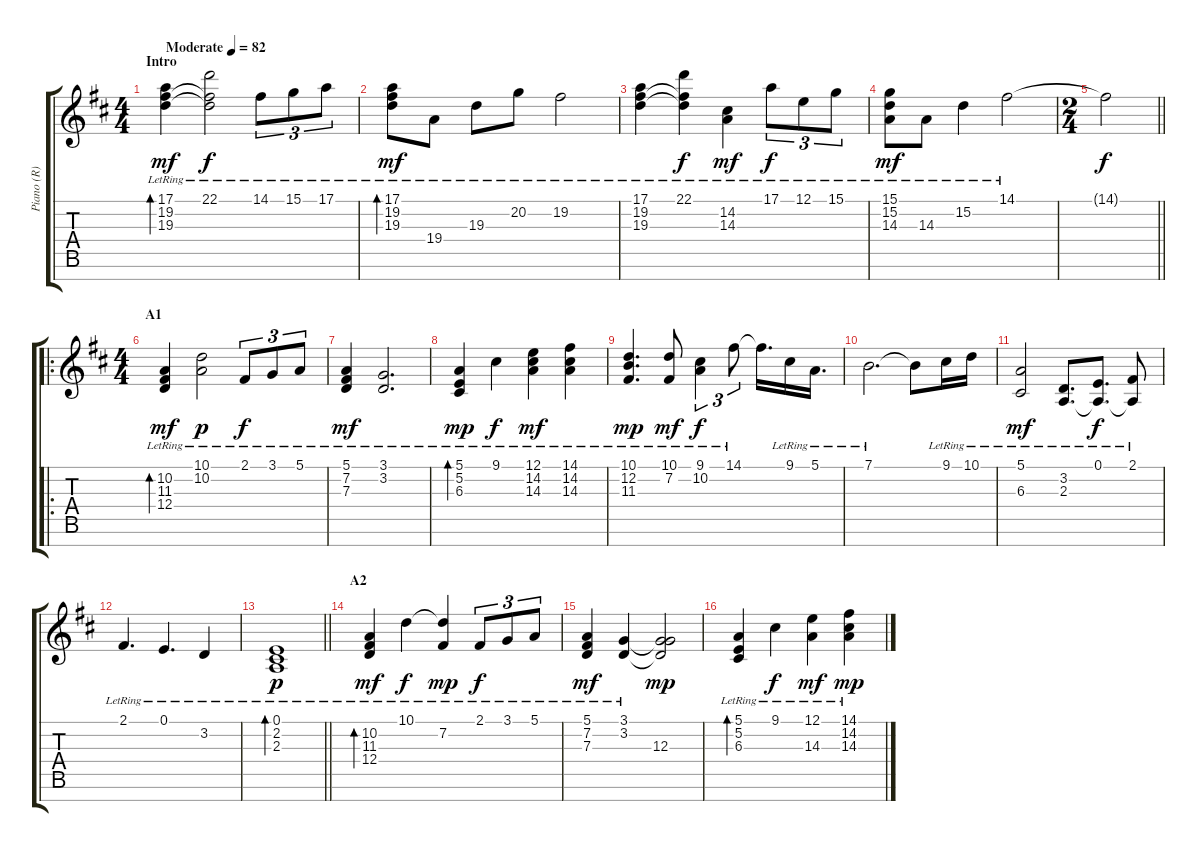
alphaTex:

\track ("Piano (R)" "Piano (R)") {instrument acousticgrandpiano}
\staff {score tabs}
\tuning (E4 B3 G3 D3 A2 E2 B1) {hide}
\ts (4 4)
\section ("" "Intro")
\tempo (82 "Moderate")
\clef g2
\ks d
(17.1{lr} 19.2{lr} 19.3{lr}).4{bd 240 dy mf instrument acousticgrandpiano} (22.1{lr} 19.2{t} 19.3{t}).2{dy f} 14.1{lr}.8{tu (3 2)} 15.1{lr}.8{tu (3 2)} 17.1{lr}.8{tu (3 2)} |
(17.1{lr} 19.2{lr} 19.3{lr}).8{bd 120 dy mf} 19.4{lr}.8 19.3{lr}.8 20.2{lr}.8 19.2{lr}.2 |
(17.1{lr} 19.2{lr} 19.3{lr}).4 (22.1{lr} 19.2{t} 19.3{t}).4{dy f} (14.2{lr} 14.3{lr}).4{dy mf} 17.1{lr}.8{tu (3 2) dy f} 12.1{lr}.8{tu (3 2)} 15.1{lr}.8{tu (3 2)} |
(15.1{lr} 15.2{lr} 14.3{lr}).8{dy mf} 14.3{lr}.8 15.2{lr}.4 14.1{lr}.2 |
\ts (2 4)
\barLineRight lightlight
14.1{t}.2{dy f} |
\ro
\ts (4 4)
\section ("" "A1")
(10.2{lr} 11.3{lr} 12.4{lr}).4{bd 240 dy mf} (10.1{lr} 10.2{lr}).2{dy p} 2.1{lr}.8{tu (3 2) dy f} 3.1{lr}.8{tu (3 2)} 5.1{lr}.8{tu (3 2)} |
(5.1{lr} 7.2{lr} 7.3{lr}).4{dy mf} (3.1{lr} 3.2{lr}).2{d} |
(5.1{lr} 5.2{lr} 6.3{lr}).4{bd 240 dy mp} 9.1{lr}.4{dy f} (12.1{lr} 14.2{lr} 14.3{lr}).4{dy mf} (14.1{lr} 14.2{lr} 14.3{lr}).4 |
(10.1{lr} 12.2{lr} 11.3{lr}).4{d dy mp} (10.1{lr} 7.2{lr}).8{dy mf} (9.1{lr} 10.2{lr}).4{tu (3 2) dy f} 14.1{lr}.8{tu (3 2)} 14.1{t}.16{d} 9.1{lr}.16 5.1{lr}.16{d} |
7.1{lr}.2{d} 7.1{t}.8 9.1{lr}.16 10.1{lr}.16 |
(5.1{lr} 6.3{lr}).2{dy mf} (3.2{lr} 2.3{lr}).8{d} (0.1{lr} 2.3{t}).8{d dy f} (2.1{lr} 2.3{t}).8 |
2.1{lr}.4{d} 0.1{lr}.4{d} 3.2{lr}.4 |
\barLineRight lightlight
(0.1{lr} 2.2{lr} 2.3{lr}).1{bd 240 dy p} |
\section ("" "A2")
(10.2{lr} 11.3{lr} 12.4{lr}).4{bd 240 dy mf} 10.1{lr}.4{dy f} (10.1{t} 7.2{lr}).4{dy mp} 2.1{lr}.8{tu (3 2) dy f} 3.1{lr}.8{tu (3 2)} 5.1{lr}.8{tu (3 2)} |
(5.1{lr} 7.2{lr} 7.3{lr}).4{dy mf} (3.1{lr} 3.2{lr}).4 (3.1{t} 3.2{t} 12.3).2{dy mp} |
(5.1{lr} 5.2{lr} 6.3{lr}).4{bd 240} 9.1{lr}.4{dy f} (12.1{lr} 14.3{lr}).4{dy mf} (14.1{lr} 14.2{lr} 14.3{lr}).4{dy mp}
